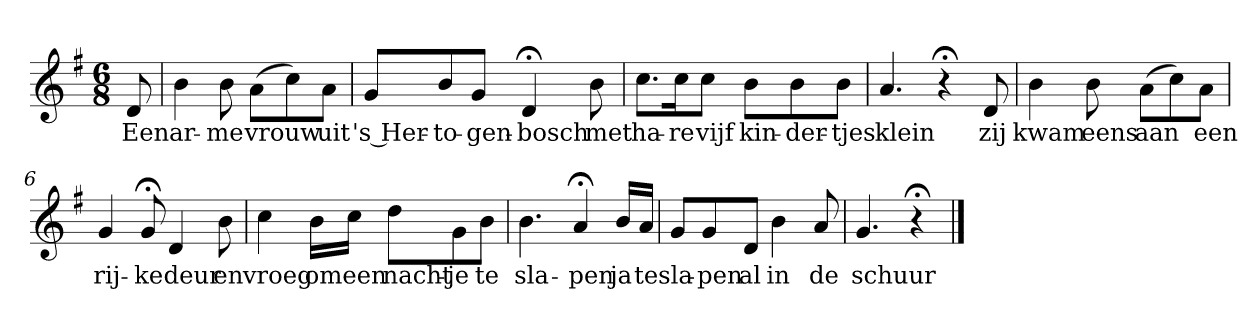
**kern	**text
*part1	*part1
*staff1	*staff1
*k[f#]	*
*G:	*
*M6/8	*
*MM120	*
=	=
8d	Een
=1	=1
4b	ar-
8b	-me
(8aL	vrouw
8cc)	.
8aJ	uit
=2	=2
8gL	's Her-
8b	-to-
8gJ	-gen-
4d;<	-bosch
8b	met
=3	=3
8.ccL	ha-
16ccK	-re
8ccJ	vijf
8bL	kin-
8b	-der-
8bJ	-tjes
=4	=4
4.a	klein
4r;<	.
8d	zij
=5	=5
4b	kwam
8b	eens
(8aL	aan
8cc)	.
8aJ	een
=6	=6
4g	rij-
8g;<	-ke
4d	deur
8b	en
=7	=7
4cc	vroeg
16bLL	om
16ccJJ	een
8ddL	nacht-
8g	-je
8bJ	te
=8	=8
4.b	sla-
4a;<	-pen
16bLL	ja
16aJJ	te
=9	=9
8gL	sla-
8g	-pen
8dJ	al
4b	in
8a	de
=10	=10
4.g	schuur
4r;<	.
==	==
*-	*-
